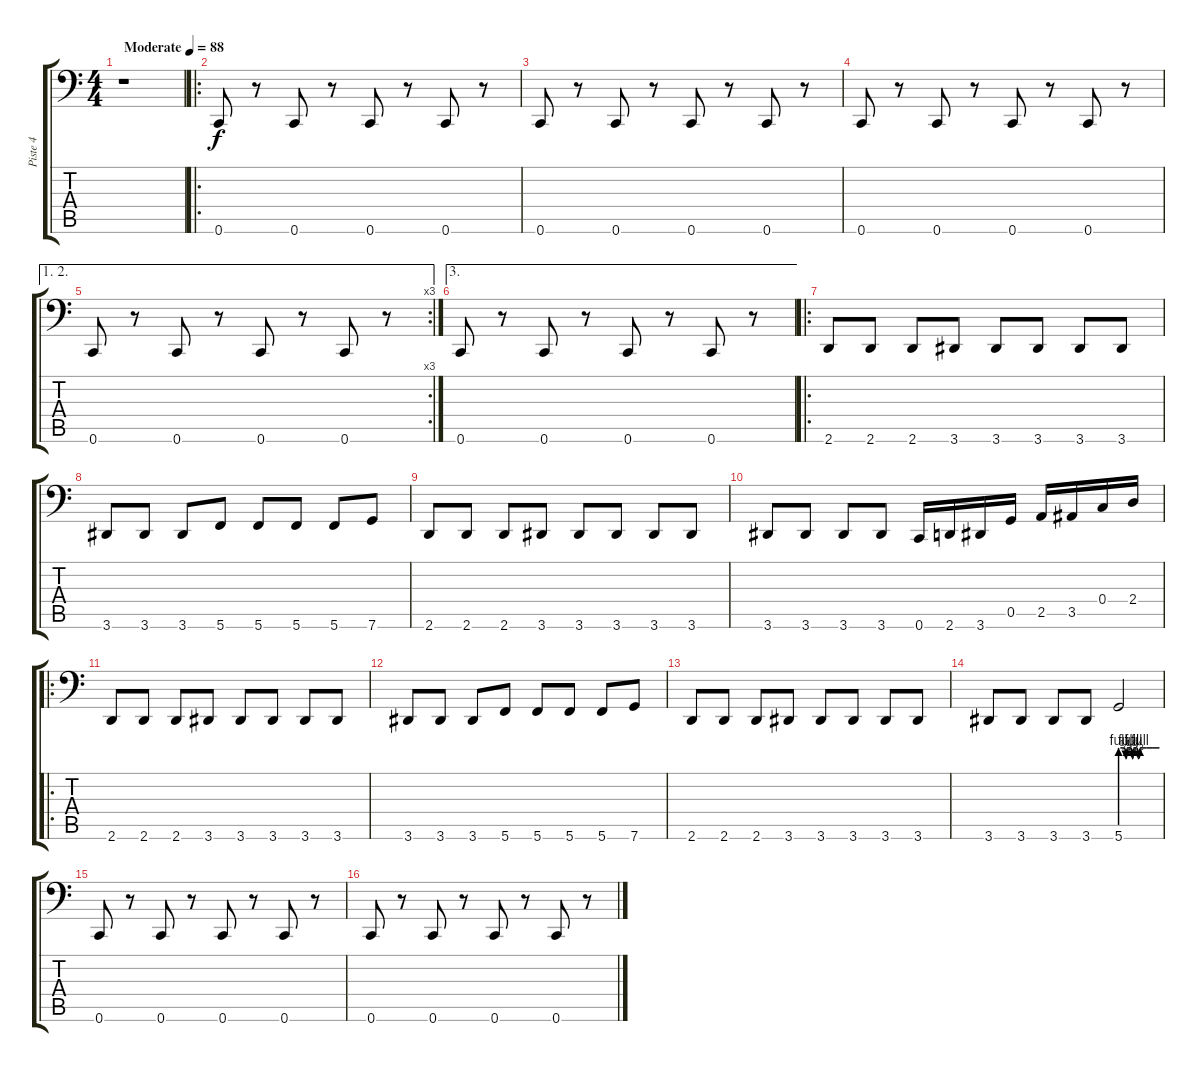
\track ("Piste 4" "Piste 4") {instrument electricbassfinger}
\staff {score tabs}
\tuning (D3 A2 F2 C2 G1 C1) {hide}
\ts (4 4)
\tempo (88 "Moderate")
\clef f4
\ks c
r.1{dy f instrument electricbassfinger} |
\ro
0.6.8 r.8 0.6.8 r.8 0.6.8 r.8 0.6.8 r.8 |
0.6.8 r.8 0.6.8 r.8 0.6.8 r.8 0.6.8 r.8 |
0.6.8 r.8 0.6.8 r.8 0.6.8 r.8 0.6.8 r.8 |
\ae (1 2)
\rc 3
0.6.8 r.8 0.6.8 r.8 0.6.8 r.8 0.6.8 r.8 |
\ae 3
0.6.8 r.8 0.6.8 r.8 0.6.8 r.8 0.6.8 r.8 |
\ro
2.6.8 2.6.8 2.6.8 3.6.8 3.6.8 3.6.8 3.6.8 3.6.8 |
3.6.8 3.6.8 3.6.8 5.6.8 5.6.8 5.6.8 5.6.8 7.6.8 |
2.6.8 2.6.8 2.6.8 3.6.8 3.6.8 3.6.8 3.6.8 3.6.8 |
3.6.8 3.6.8 3.6.8 3.6.8 0.6.16 2.6.16 3.6.16 0.5.16 2.5.16 3.5.16 0.4.16 2.4.16 |
\ro
2.6.8 2.6.8 2.6.8 3.6.8 3.6.8 3.6.8 3.6.8 3.6.8 |
3.6.8 3.6.8 3.6.8 5.6.8 5.6.8 5.6.8 5.6.8 7.6.8 |
2.6.8 2.6.8 2.6.8 3.6.8 3.6.8 3.6.8 3.6.8 3.6.8 |
3.6.8 3.6.8 3.6.8 3.6.8 5.6{be (custom 0 4 5 4 8 2 10 4 15 4 18 2 20 4 25 4 27 2 30 4 40 4 50 4 60 4)}.2 |
0.6.8 r.8 0.6.8 r.8 0.6.8 r.8 0.6.8 r.8 |
0.6.8 r.8 0.6.8 r.8 0.6.8 r.8 0.6.8 r.8
